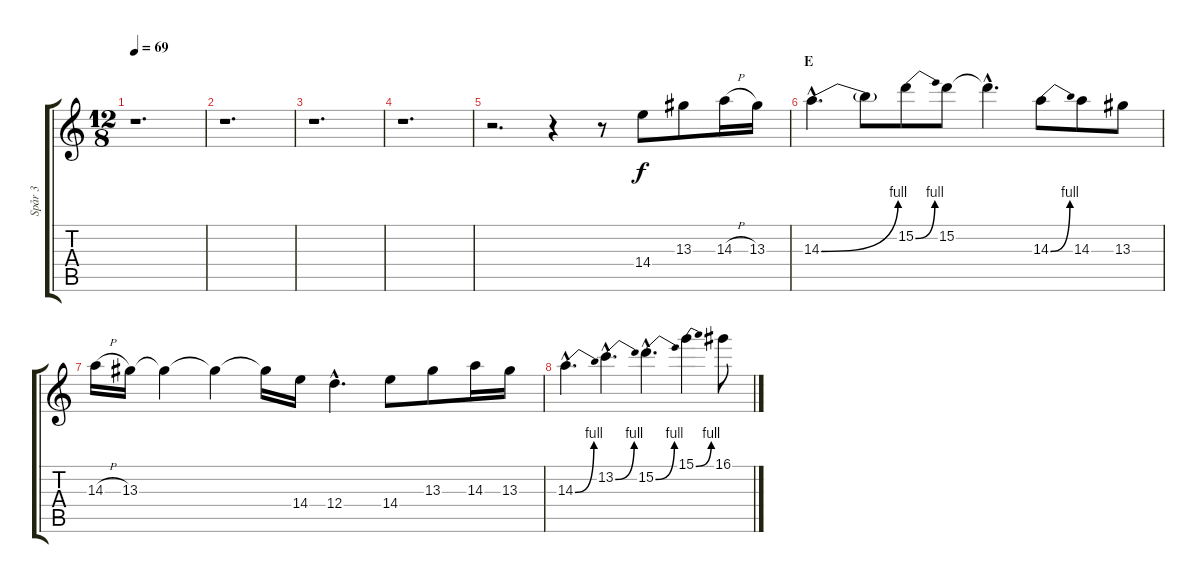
\track ("Spår 3" "Spår 3") {instrument distortionguitar}
\staff {score tabs}
\tuning (E4 B3 G3 D3 A2 E2) {hide}
\ts (12 8)
\tempo 69
\clef g2
\ks c
r.1{d dy f} |
r.1{d} |
r.1{d} |
r.1{d} |
r.2{d} r.4 r.8 14.4.8 13.3.8 14.3{h}.16 13.3.16 |
\section ("" "E")
14.3{be (bend 0 0 60 4) hac}.4{d} 14.3{t}.8 15.2{be (bend 0 0 60 4)}.8 15.2.8 15.2{hac t}.4{d} 14.3{be (bend 0 0 60 4)}.8 14.3.8 13.3.8 |
14.3{h}.16 13.3.16 13.3{t}.4 13.3{t}.4 13.3{t}.16 14.4.16 12.4{hac}.4{d} 14.4.8 13.3.8 14.3.16 13.3.16 |
14.3{be (bend 0 0 60 4) hac}.4{d} 13.2{be (bend 0 0 60 4) hac}.4{d} 15.2{be (bend 0 0 60 4) hac}.4{d} 15.1{be (bend 0 0 60 4)}.4 16.1.8
